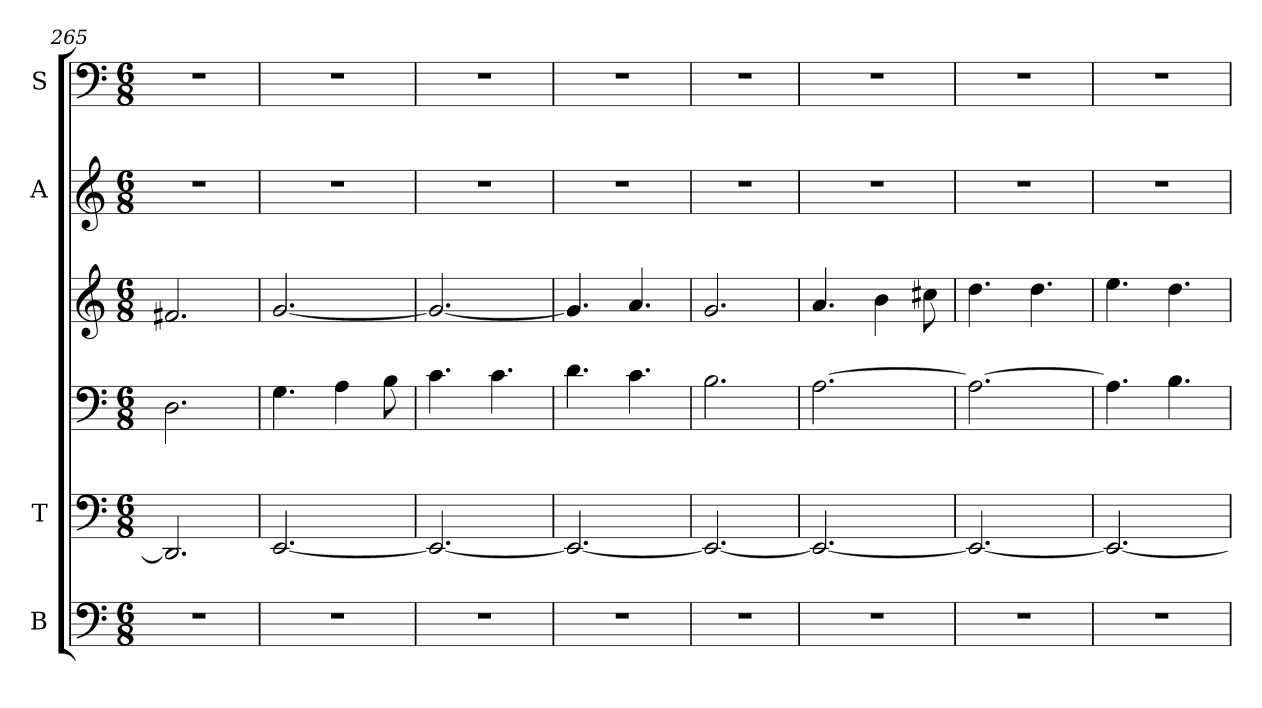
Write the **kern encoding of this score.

**kern	**kern	**kern	**kern	**kern	**kern
*part6	*part5	*part4	*part3	*part2	*part1
*staff6	*staff5	*staff4	*staff3	*staff2	*staff1
*I"B	*I"T	*	*	*I"A	*I"S
*I'B	*I'T	*	*	*I'A	*I'S
*clefF4	*clefF4	*clefF4	*clefG2	*clefG2	*clefF4
*k[]	*k[]	*k[]	*k[]	*k[]	*k[]
*C:	*C:	*C:	*C:	*C:	*C:
*M6/8	*M6/8	*M6/8	*M6/8	*M6/8	*M6/8
=265	=265	=265	=265	=265	=265
2.r	2.DD/]	2.D\	2.f#X/	2.r	2.r
!!LO:LB:g=z
=266	=266	=266	=266	=266	=266
2.r	[<2.EE/	4.G\	[<2.g/	2.r	2.r
.	.	4A\	.	.	.
.	.	8B\	.	.	.
=267	=267	=267	=267	=267	=267
2.r	2.EE/_	4.c\	2.g/_	2.r	2.r
.	.	4.c\	.	.	.
=268	=268	=268	=268	=268	=268
2.r	2.EE/_	4.d\	4.g/]	2.r	2.r
.	.	4.c\	4.a/	.	.
=269	=269	=269	=269	=269	=269
2.r	2.EE/_	2.B\	2.g/	2.r	2.r
=270	=270	=270	=270	=270	=270
2.r	2.EE/_	[>2.A\	4.a/	2.r	2.r
.	.	.	4b\	.	.
.	.	.	8cc#X\	.	.
=271	=271	=271	=271	=271	=271
2.r	2.EE/_	2.A\_	4.dd\	2.r	2.r
.	.	.	4.dd\	.	.
=272	=272	=272	=272	=272	=272
2.r	2.EE/_	4.A\]	4.ee\	2.r	2.r
.	.	4.B\	4.dd\	.	.
=	=	=	=	=	=
*-	*-	*-	*-	*-	*-
